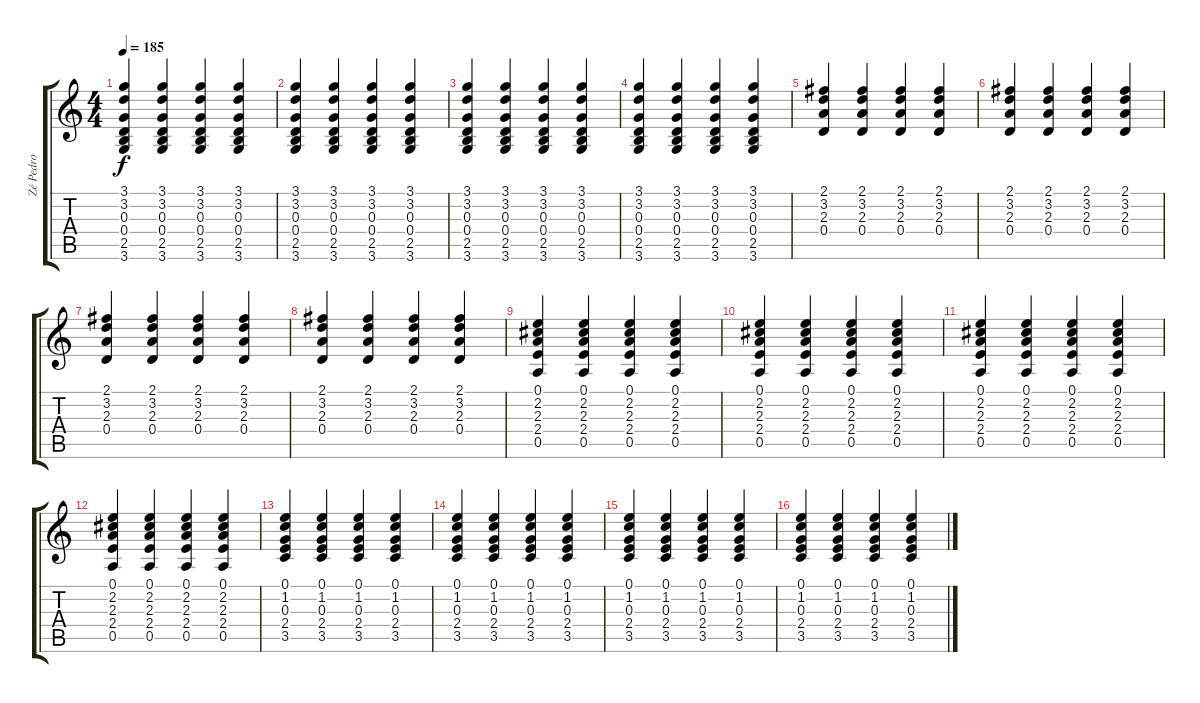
\track ("Zé Pedro" "Zé Pedro") {instrument electricguitarclean}
\staff {score tabs}
\tuning (E4 B3 G3 D3 A2 E2) {hide}
\ts (4 4)
\tempo 185
\clef g2
\ks c
(3.1 3.2 0.3 0.4 2.5 3.6).4{dy f} (3.1 3.2 0.3 0.4 2.5 3.6).4 (3.1 3.2 0.3 0.4 2.5 3.6).4 (3.1 3.2 0.3 0.4 2.5 3.6).4 |
(3.1 3.2 0.3 0.4 2.5 3.6).4 (3.1 3.2 0.3 0.4 2.5 3.6).4 (3.1 3.2 0.3 0.4 2.5 3.6).4 (3.1 3.2 0.3 0.4 2.5 3.6).4 |
(3.1 3.2 0.3 0.4 2.5 3.6).4 (3.1 3.2 0.3 0.4 2.5 3.6).4 (3.1 3.2 0.3 0.4 2.5 3.6).4 (3.1 3.2 0.3 0.4 2.5 3.6).4 |
(3.1 3.2 0.3 0.4 2.5 3.6).4 (3.1 3.2 0.3 0.4 2.5 3.6).4 (3.1 3.2 0.3 0.4 2.5 3.6).4 (3.1 3.2 0.3 0.4 2.5 3.6).4 |
(2.1 3.2 2.3 0.4).4 (2.1 3.2 2.3 0.4).4 (2.1 3.2 2.3 0.4).4 (2.1 3.2 2.3 0.4).4 |
(2.1 3.2 2.3 0.4).4 (2.1 3.2 2.3 0.4).4 (2.1 3.2 2.3 0.4).4 (2.1 3.2 2.3 0.4).4 |
(2.1 3.2 2.3 0.4).4 (2.1 3.2 2.3 0.4).4 (2.1 3.2 2.3 0.4).4 (2.1 3.2 2.3 0.4).4 |
(2.1 3.2 2.3 0.4).4 (2.1 3.2 2.3 0.4).4 (2.1 3.2 2.3 0.4).4 (2.1 3.2 2.3 0.4).4 |
(0.1 2.2 2.3 2.4 0.5).4 (0.1 2.2 2.3 2.4 0.5).4 (0.1 2.2 2.3 2.4 0.5).4 (0.1 2.2 2.3 2.4 0.5).4 |
(0.1 2.2 2.3 2.4 0.5).4 (0.1 2.2 2.3 2.4 0.5).4 (0.1 2.2 2.3 2.4 0.5).4 (0.1 2.2 2.3 2.4 0.5).4 |
(0.1 2.2 2.3 2.4 0.5).4 (0.1 2.2 2.3 2.4 0.5).4 (0.1 2.2 2.3 2.4 0.5).4 (0.1 2.2 2.3 2.4 0.5).4 |
(0.1 2.2 2.3 2.4 0.5).4 (0.1 2.2 2.3 2.4 0.5).4 (0.1 2.2 2.3 2.4 0.5).4 (0.1 2.2 2.3 2.4 0.5).4 |
(0.1 1.2 0.3 2.4 3.5).4 (0.1 1.2 0.3 2.4 3.5).4 (0.1 1.2 0.3 2.4 3.5).4 (0.1 1.2 0.3 2.4 3.5).4 |
(0.1 1.2 0.3 2.4 3.5).4 (0.1 1.2 0.3 2.4 3.5).4 (0.1 1.2 0.3 2.4 3.5).4 (0.1 1.2 0.3 2.4 3.5).4 |
(0.1 1.2 0.3 2.4 3.5).4 (0.1 1.2 0.3 2.4 3.5).4 (0.1 1.2 0.3 2.4 3.5).4 (0.1 1.2 0.3 2.4 3.5).4 |
(0.1 1.2 0.3 2.4 3.5).4 (0.1 1.2 0.3 2.4 3.5).4 (0.1 1.2 0.3 2.4 3.5).4 (0.1 1.2 0.3 2.4 3.5).4
